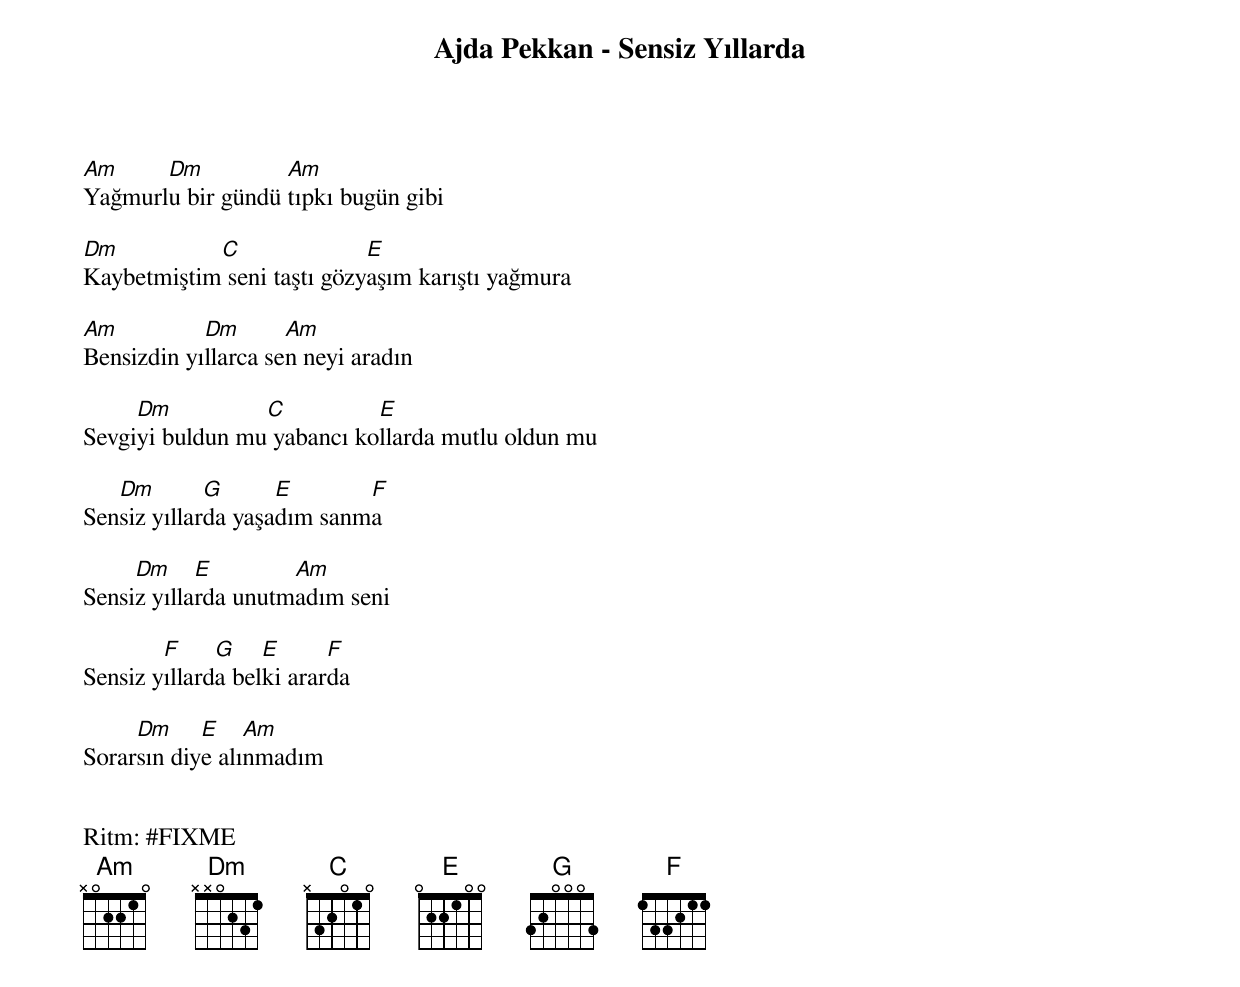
Ajda Pekkan - Sensiz Yıllarda

Am     Dm          Am
Yağmurlu bir gündü tıpkı bugün gibi

Dm          C               E
Kaybetmiştim seni taştı gözyaşım karıştı yağmura

Am          Dm       Am
Bensizdin yıllarca sen neyi aradın

     Dm          C          E
Sevgiyi buldun mu yabancı kollarda mutlu oldun mu

   Dm        G      E       F
Sensiz yıllarda yaşadım sanma

     Dm     E        Am
Sensiz yıllarda unutmadım seni

        F     G    E      F
Sensiz yıllarda belki ararda

     Dm     E    Am
Sorarsın diye alınmadım


Ritm: #FIXME
